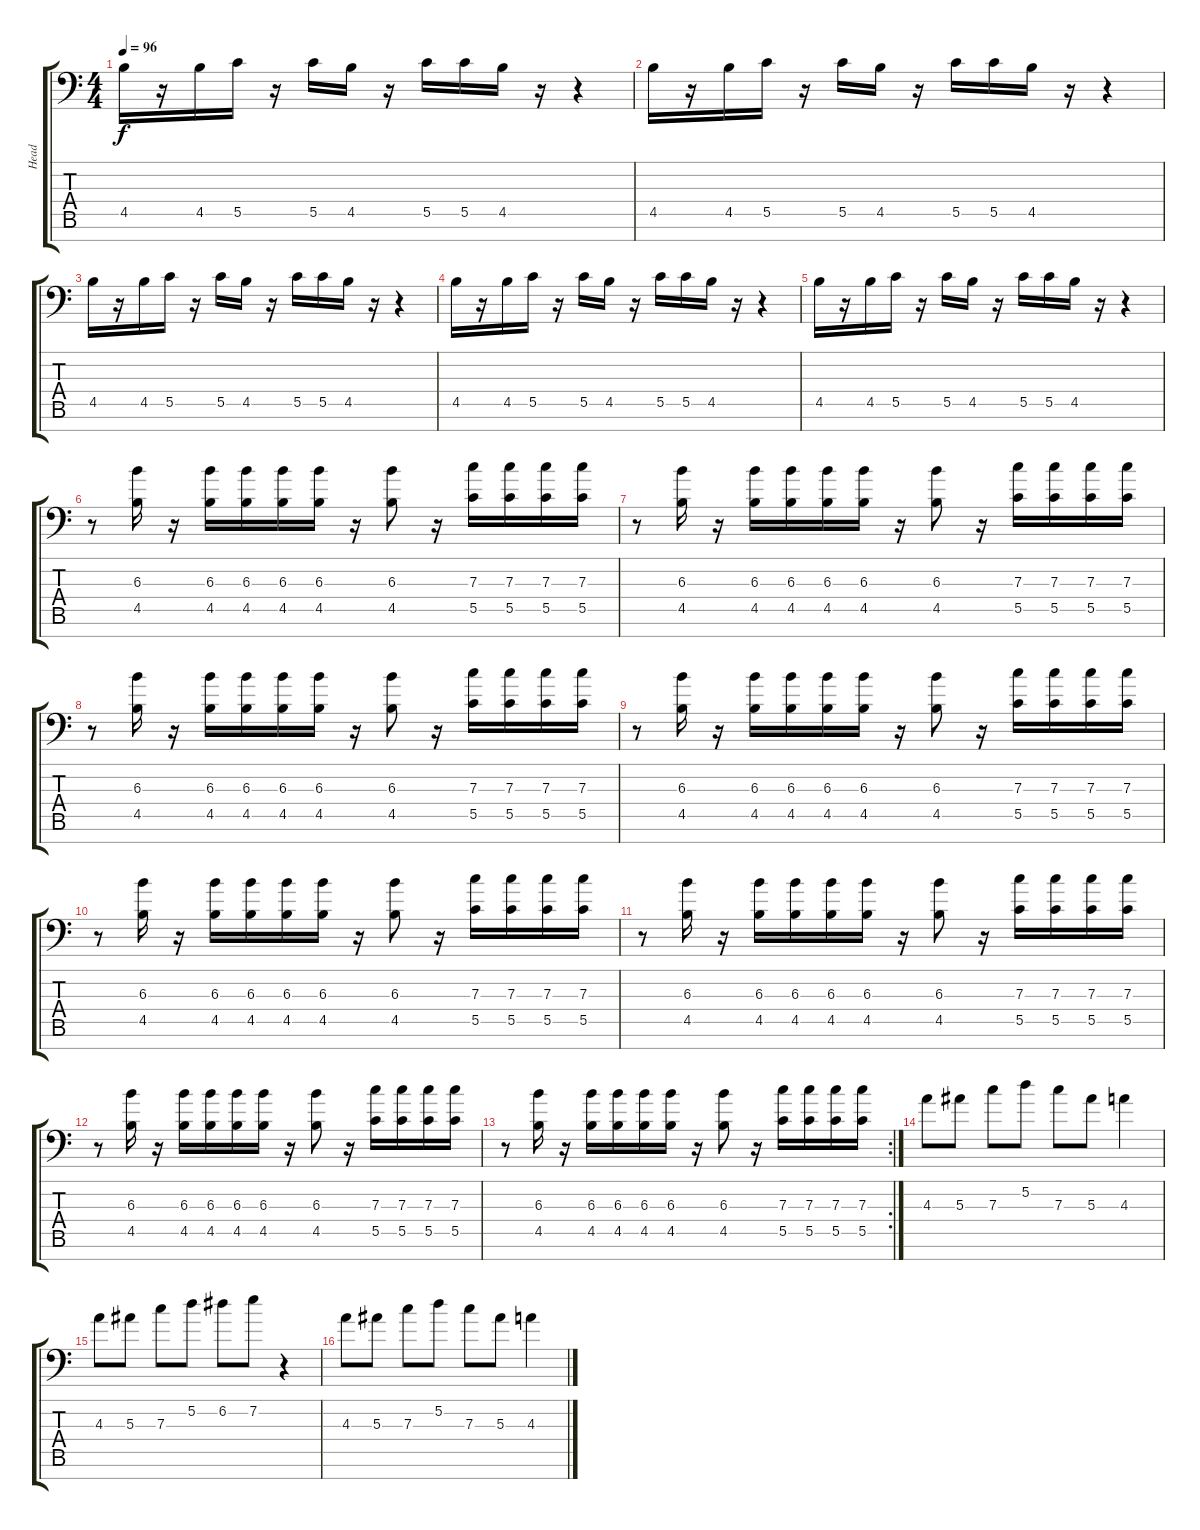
\track ("Head" "Head") {instrument distortionguitar}
\staff {score tabs}
\tuning (D4 A3 F3 C3 G2 D2 A1) {hide}
\ts (4 4)
\tempo 96
\clef f4
\ks c
4.5.16{dy f} r.16 4.5.16 5.5.16 r.16 5.5.16 4.5.16 r.16 5.5.16 5.5.16 4.5.16 r.16 r.4 |
4.5.16 r.16 4.5.16 5.5.16 r.16 5.5.16 4.5.16 r.16 5.5.16 5.5.16 4.5.16 r.16 r.4 |
4.5.16 r.16 4.5.16 5.5.16 r.16 5.5.16 4.5.16 r.16 5.5.16 5.5.16 4.5.16 r.16 r.4 |
4.5.16 r.16 4.5.16 5.5.16 r.16 5.5.16 4.5.16 r.16 5.5.16 5.5.16 4.5.16 r.16 r.4 |
4.5.16 r.16 4.5.16 5.5.16 r.16 5.5.16 4.5.16 r.16 5.5.16 5.5.16 4.5.16 r.16 r.4 |
r.8{volume 12} (6.3 4.5).16 r.16 (6.3 4.5).16 (6.3 4.5).16 (6.3 4.5).16 (6.3 4.5).16 r.16 (6.3 4.5).8 r.16 (7.3 5.5).16 (7.3 5.5).16 (7.3 5.5).16 (7.3 5.5).16 |
r.8 (6.3 4.5).16 r.16 (6.3 4.5).16 (6.3 4.5).16 (6.3 4.5).16 (6.3 4.5).16 r.16 (6.3 4.5).8 r.16 (7.3 5.5).16 (7.3 5.5).16 (7.3 5.5).16 (7.3 5.5).16 |
r.8 (6.3 4.5).16 r.16 (6.3 4.5).16 (6.3 4.5).16 (6.3 4.5).16 (6.3 4.5).16 r.16 (6.3 4.5).8 r.16 (7.3 5.5).16 (7.3 5.5).16 (7.3 5.5).16 (7.3 5.5).16 |
r.8 (6.3 4.5).16 r.16 (6.3 4.5).16 (6.3 4.5).16 (6.3 4.5).16 (6.3 4.5).16 r.16 (6.3 4.5).8 r.16 (7.3 5.5).16 (7.3 5.5).16 (7.3 5.5).16 (7.3 5.5).16 |
r.8 (6.3 4.5).16 r.16 (6.3 4.5).16 (6.3 4.5).16 (6.3 4.5).16 (6.3 4.5).16 r.16 (6.3 4.5).8 r.16 (7.3 5.5).16 (7.3 5.5).16 (7.3 5.5).16 (7.3 5.5).16 |
r.8 (6.3 4.5).16 r.16 (6.3 4.5).16 (6.3 4.5).16 (6.3 4.5).16 (6.3 4.5).16 r.16 (6.3 4.5).8 r.16 (7.3 5.5).16 (7.3 5.5).16 (7.3 5.5).16 (7.3 5.5).16 |
r.8 (6.3 4.5).16 r.16 (6.3 4.5).16 (6.3 4.5).16 (6.3 4.5).16 (6.3 4.5).16 r.16 (6.3 4.5).8 r.16 (7.3 5.5).16 (7.3 5.5).16 (7.3 5.5).16 (7.3 5.5).16 |
\rc 2
r.8 (6.3 4.5).16 r.16 (6.3 4.5).16 (6.3 4.5).16 (6.3 4.5).16 (6.3 4.5).16 r.16 (6.3 4.5).8 r.16 (7.3 5.5).16 (7.3 5.5).16 (7.3 5.5).16 (7.3 5.5).16 |
4.3.8{volume 12 instrument electricguitarjazz} 5.3.8 7.3.8 5.2.8 7.3.8 5.3.8 4.3.4 |
4.3.8 5.3.8 7.3.8 5.2.8 6.2.8 7.2.8 r.4 |
4.3.8 5.3.8 7.3.8 5.2.8 7.3.8 5.3.8 4.3.4
